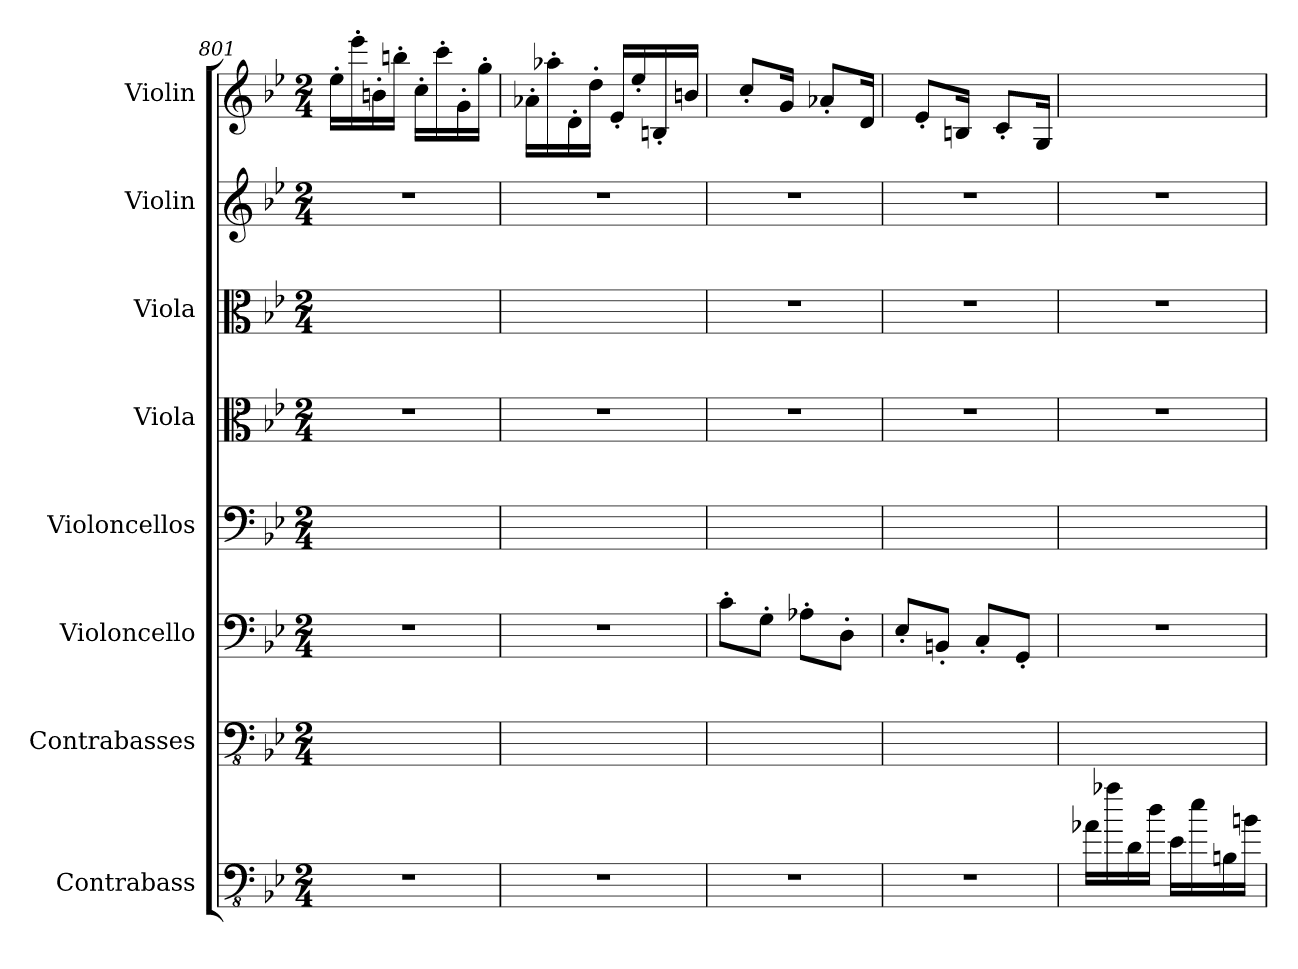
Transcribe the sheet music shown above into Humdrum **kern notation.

**kern	**kern	**kern	**kern	**kern	**kern	**kern	**kern
*part8	*part7	*part6	*part5	*part4	*part3	*part2	*part1
*staff8	*staff7	*staff6	*staff5	*staff4	*staff3	*staff2	*staff1
*I"Contrabass	*I"Contrabasses	*I"Violoncello	*I"Violoncellos	*I"Viola	*I"Viola	*I"Violin	*I"Violin
*I'Cb.	*I'Cbs.	*I'Vc.	*I'Vcs.	*I'Vla.	*I'Vla.	*I'Vln.	*I'Vln.
!!LO:PB:g=z
*clefFv4	*clefFv4	*clefF4	*clefF4	*clefC3	*clefC3	*clefG2	*clefG2
*ITrd7c12	*	*	*	*	*	*	*
*k[b-e-]	*k[b-e-]	*k[b-e-]	*k[b-e-]	*k[b-e-]	*k[b-e-]	*k[b-e-]	*k[b-e-]
*M2/4	*M2/4	*M2/4	*M2/4	*M2/4	*M2/4	*M2/4	*M2/4
=801	=801	=801	=801	=801	=801	=801	=801
2r	2ryy	2r	2ryy	2r	2ryy	2r	16ee-'\LL
.	.	.	.	.	.	.	16eee-'\
.	.	.	.	.	.	.	16bn'\
.	.	.	.	.	.	.	16bbn'\JJ
.	.	.	.	.	.	.	16cc'\LL
.	.	.	.	.	.	.	16ccc'\
.	.	.	.	.	.	.	16g'\
.	.	.	.	.	.	.	16gg'\JJ
=802	=802	=802	=802	=802	=802	=802	=802
2r	2ryy	2r	2ryy	2r	2ryy	2r	16a-X'\LL
.	.	.	.	.	.	.	16aa-X'\
.	.	.	.	.	.	.	16d'\
.	.	.	.	.	.	.	16dd'\JJ
.	.	.	.	.	.	.	16e-'/LL
.	.	.	.	.	.	.	16ee-'/
.	.	.	.	.	.	.	16Bn'/
.	.	.	.	.	.	.	16bn/JJ
!!LO:PB:g=z
=803	=803	=803	=803	=803	=803	=803	=803
2r	2ryy	8c'\L	2ryy	2r	2r	2r	16ryy
.	.	.	.	.	.	.	8cc'/L
.	.	8G'\J	.	.	.	.	.
.	.	.	.	.	.	.	16g/Jk
.	.	8A-X'\L	.	.	.	.	16ryy
.	.	.	.	.	.	.	8a-X'/L
.	.	8D'\J	.	.	.	.	.
.	.	.	.	.	.	.	16d/Jk
=804	=804	=804	=804	=804	=804	=804	=804
2r	2ryy	8E-'/L	2ryy	2r	2r	2r	16ryy
.	.	.	.	.	.	.	8e-'/L
.	.	8BBn'/J	.	.	.	.	.
.	.	.	.	.	.	.	16Bn/Jk
.	.	8C'/L	.	.	.	.	16ryy
.	.	.	.	.	.	.	8c'/L
.	.	8GG'/J	.	.	.	.	.
.	.	.	.	.	.	.	16G/Jk
=805	=805	=805	=805	=805	=805	=805	=805
16AA-X\LL	2ryy	2r	2ryy	2r	2r	2r	2ryy
16A-X\	.	.	.	.	.	.	.
16DD\	.	.	.	.	.	.	.
16D\JJ	.	.	.	.	.	.	.
16EE-\LL	.	.	.	.	.	.	.
16E-\	.	.	.	.	.	.	.
16BBBn\	.	.	.	.	.	.	.
16BBn\JJ	.	.	.	.	.	.	.
=	=	=	=	=	=	=	=
*-	*-	*-	*-	*-	*-	*-	*-
